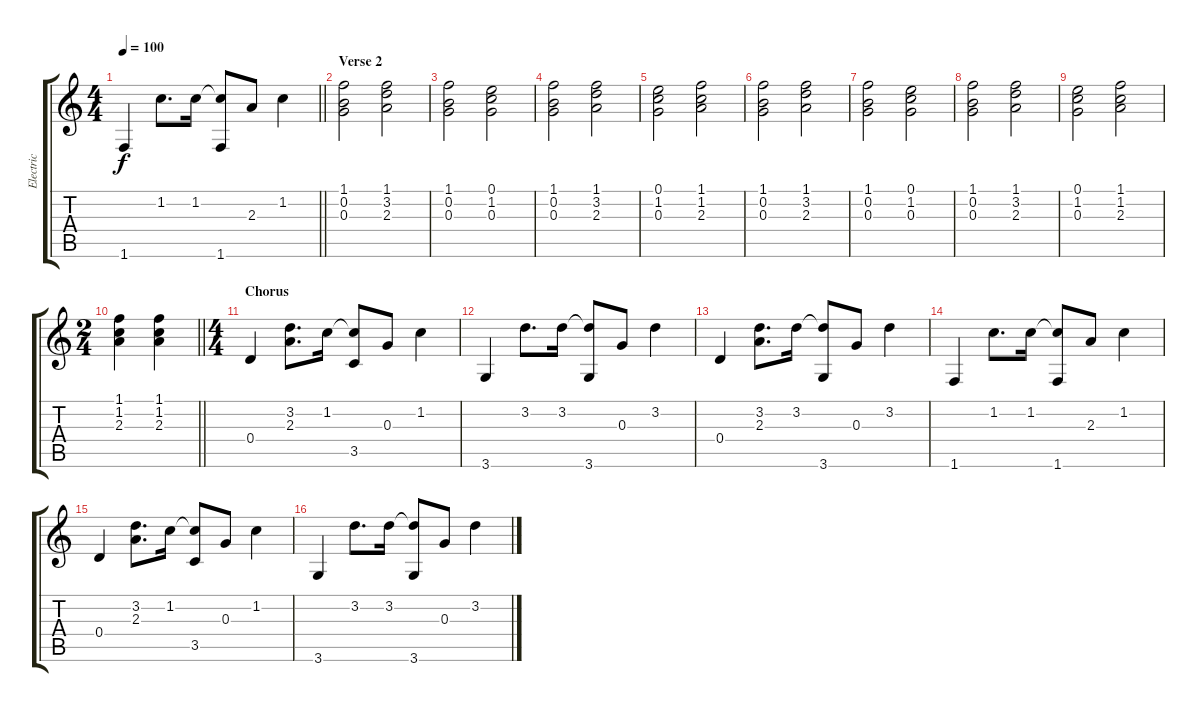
\track ("Electric" "Electric") {instrument overdrivenguitar}
\staff {score tabs}
\tuning (E4 B3 G3 D3 A2 E2) {hide}
\ts (4 4)
\tempo 100
\clef g2
\barLineRight lightlight
\ks c
1.6.4{dy f} 1.2.8{d} 1.2.16 (1.2{t} 1.6).8 2.3.8 1.2.4 |
\section ("" "Verse 2")
(1.1 0.2 0.3).2 (1.1 3.2 2.3).2 |
(1.1 0.2 0.3).2 (0.1 1.2 0.3).2 |
(1.1 0.2 0.3).2 (1.1 3.2 2.3).2 |
(0.1 1.2 0.3).2 (1.1 1.2 2.3).2 |
(1.1 0.2 0.3).2 (1.1 3.2 2.3).2 |
(1.1 0.2 0.3).2 (0.1 1.2 0.3).2 |
(1.1 0.2 0.3).2 (1.1 3.2 2.3).2 |
(0.1 1.2 0.3).2 (1.1 1.2 2.3).2 |
\ts (2 4)
\barLineRight lightlight
(1.1 1.2 2.3).4 (1.1 1.2 2.3).4 |
\ts (4 4)
\section ("" "Chorus")
0.4.4 (3.2 2.3).8{d} 1.2.16 (1.2{t} 3.5).8 0.3.8 1.2.4 |
3.6.4 3.2.8{d} 3.2.16 (3.2{t} 3.6).8 0.3.8 3.2.4 |
0.4.4 (3.2 2.3).8{d} 3.2.16 (3.2{t} 3.6).8 0.3.8 3.2.4 |
1.6.4 1.2.8{d} 1.2.16 (1.2{t} 1.6).8 2.3.8 1.2.4 |
0.4.4 (3.2 2.3).8{d} 1.2.16 (1.2{t} 3.5).8 0.3.8 1.2.4 |
3.6.4 3.2.8{d} 3.2.16 (3.2{t} 3.6).8 0.3.8 3.2.4
